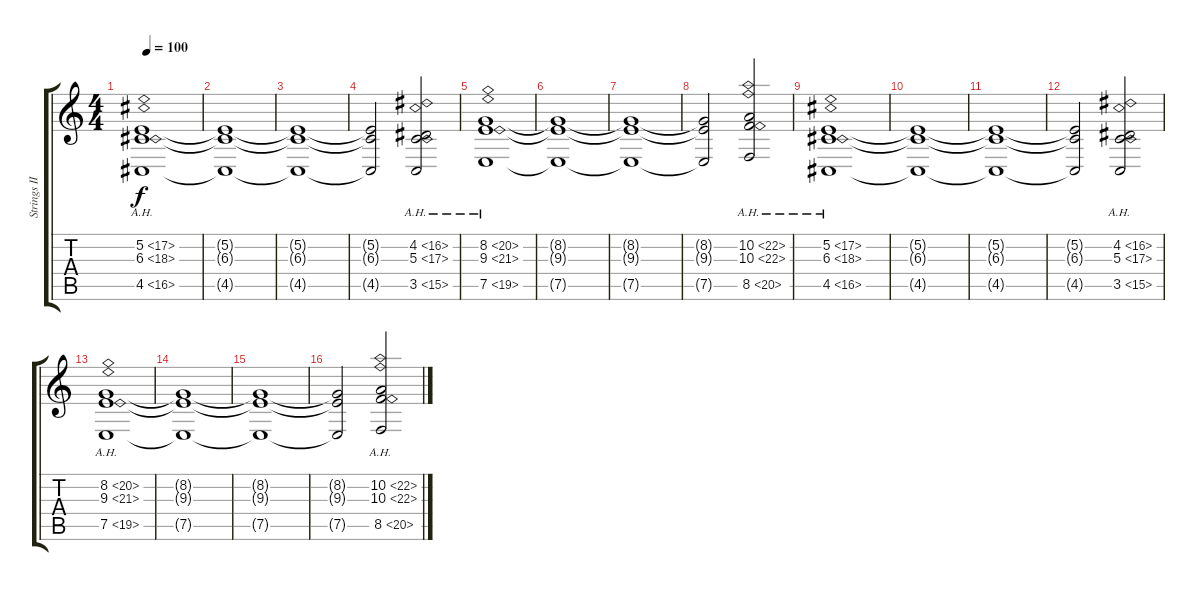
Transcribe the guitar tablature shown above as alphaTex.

\track ("Strings II" "Strings II") {instrument stringensemble1}
\staff {score tabs}
\tuning (E4 B3 G3 D3 A2 E2) {hide}
\ts (4 4)
\tempo 100
\clef g2
\ks c
(5.2{ah 12} 6.3{ah 12} 4.5{ah 12}).1{dy f} |
(5.2{t} 6.3{t} 4.5{t}).1 |
(5.2{t} 6.3{t} 4.5{t}).1 |
(5.2{t} 6.3{t} 4.5{t}).2 (4.2{ah 12} 5.3{ah 12} 3.5{ah 12}).2 |
(8.2{ah 12} 9.3{ah 12} 7.5{ah 12}).1 |
(8.2{t} 9.3{t} 7.5{t}).1 |
(8.2{t} 9.3{t} 7.5{t}).1 |
(8.2{t} 9.3{t} 7.5{t}).2 (10.2{ah 12} 10.3{ah 12} 8.5{ah 12}).2 |
(5.2{ah 12} 6.3{ah 12} 4.5{ah 12}).1 |
(5.2{t} 6.3{t} 4.5{t}).1 |
(5.2{t} 6.3{t} 4.5{t}).1 |
(5.2{t} 6.3{t} 4.5{t}).2 (4.2{ah 12} 5.3{ah 12} 3.5{ah 12}).2 |
(8.2{ah 12} 9.3{ah 12} 7.5{ah 12}).1 |
(8.2{t} 9.3{t} 7.5{t}).1 |
(8.2{t} 9.3{t} 7.5{t}).1 |
(8.2{t} 9.3{t} 7.5{t}).2 (10.2{ah 12} 10.3{ah 12} 8.5{ah 12}).2
